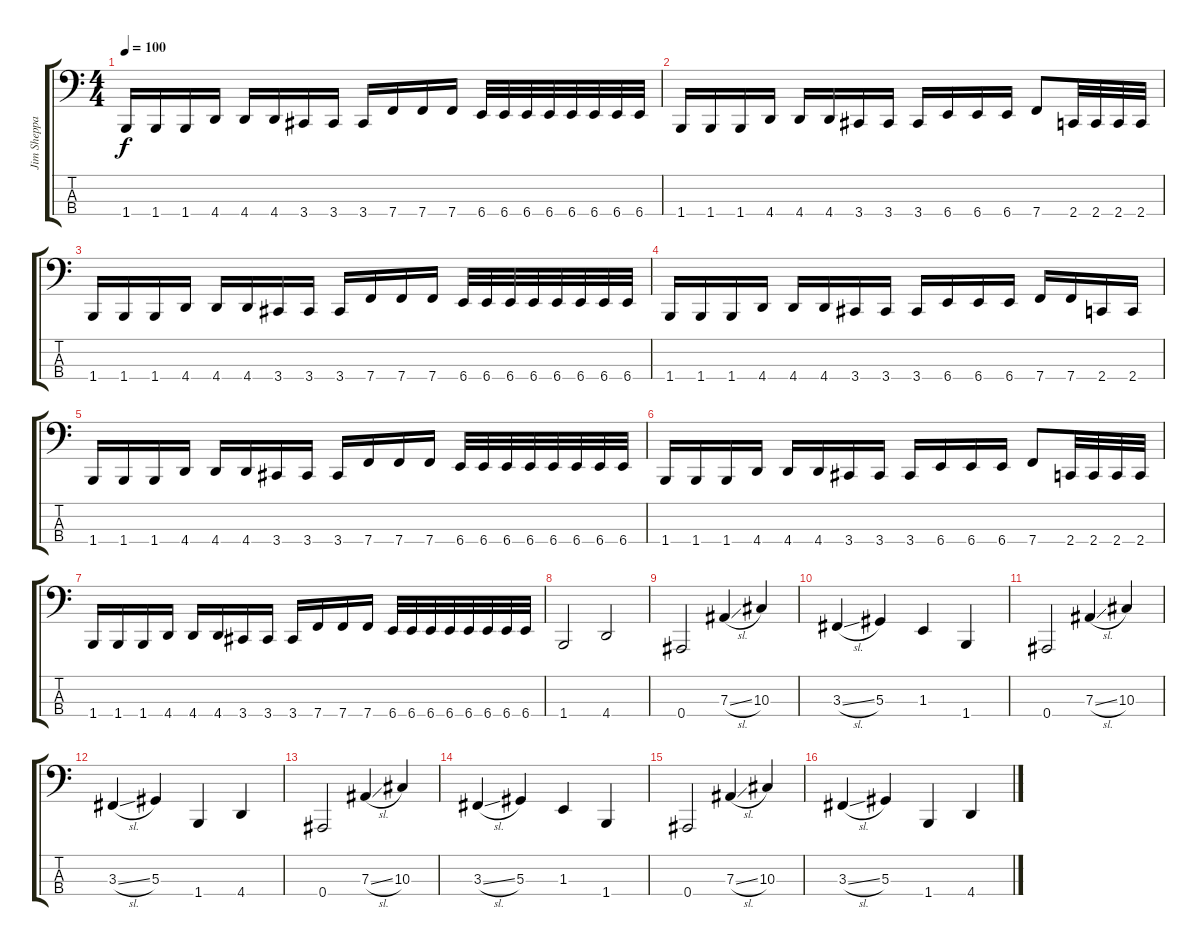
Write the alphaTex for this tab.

\track ("Jim Sheppard" "Jim Sheppa") {instrument electricbasspick}
\staff {score tabs}
\tuning (Db2 Ab1 Eb1 Bb0) {hide}
\ts (4 4)
\tempo 100
\clef f4
\ks c
1.4.16{dy f} 1.4.16 1.4.16 4.4.16 4.4.16 4.4.16 3.4.16 3.4.16 3.4.16 7.4.16 7.4.16 7.4.16 6.4.32 6.4.32 6.4.32 6.4.32 6.4.32 6.4.32 6.4.32 6.4.32 |
1.4.16 1.4.16 1.4.16 4.4.16 4.4.16 4.4.16 3.4.16 3.4.16 3.4.16 6.4.16 6.4.16 6.4.16 7.4.8 2.4.32 2.4.32 2.4.32 2.4.32 |
1.4.16 1.4.16 1.4.16 4.4.16 4.4.16 4.4.16 3.4.16 3.4.16 3.4.16 7.4.16 7.4.16 7.4.16 6.4.32 6.4.32 6.4.32 6.4.32 6.4.32 6.4.32 6.4.32 6.4.32 |
1.4.16 1.4.16 1.4.16 4.4.16 4.4.16 4.4.16 3.4.16 3.4.16 3.4.16 6.4.16 6.4.16 6.4.16 7.4.16 7.4.16 2.4.16 2.4.16 |
1.4.16 1.4.16 1.4.16 4.4.16 4.4.16 4.4.16 3.4.16 3.4.16 3.4.16 7.4.16 7.4.16 7.4.16 6.4.32 6.4.32 6.4.32 6.4.32 6.4.32 6.4.32 6.4.32 6.4.32 |
1.4.16 1.4.16 1.4.16 4.4.16 4.4.16 4.4.16 3.4.16 3.4.16 3.4.16 6.4.16 6.4.16 6.4.16 7.4.8 2.4.32 2.4.32 2.4.32 2.4.32 |
1.4.16 1.4.16 1.4.16 4.4.16 4.4.16 4.4.16 3.4.16 3.4.16 3.4.16 7.4.16 7.4.16 7.4.16 6.4.32 6.4.32 6.4.32 6.4.32 6.4.32 6.4.32 6.4.32 6.4.32 |
1.4.2 4.4.2 |
0.4.2 7.3{sl}.4 10.3.4 |
3.3{sl}.4 5.3.4 1.3.4 1.4.4 |
0.4.2 7.3{sl}.4 10.3.4 |
3.3{sl}.4 5.3.4 1.4.4 4.4.4 |
0.4.2 7.3{sl}.4 10.3.4 |
3.3{sl}.4 5.3.4 1.3.4 1.4.4 |
0.4.2 7.3{sl}.4 10.3.4 |
3.3{sl}.4 5.3.4 1.4.4 4.4.4
